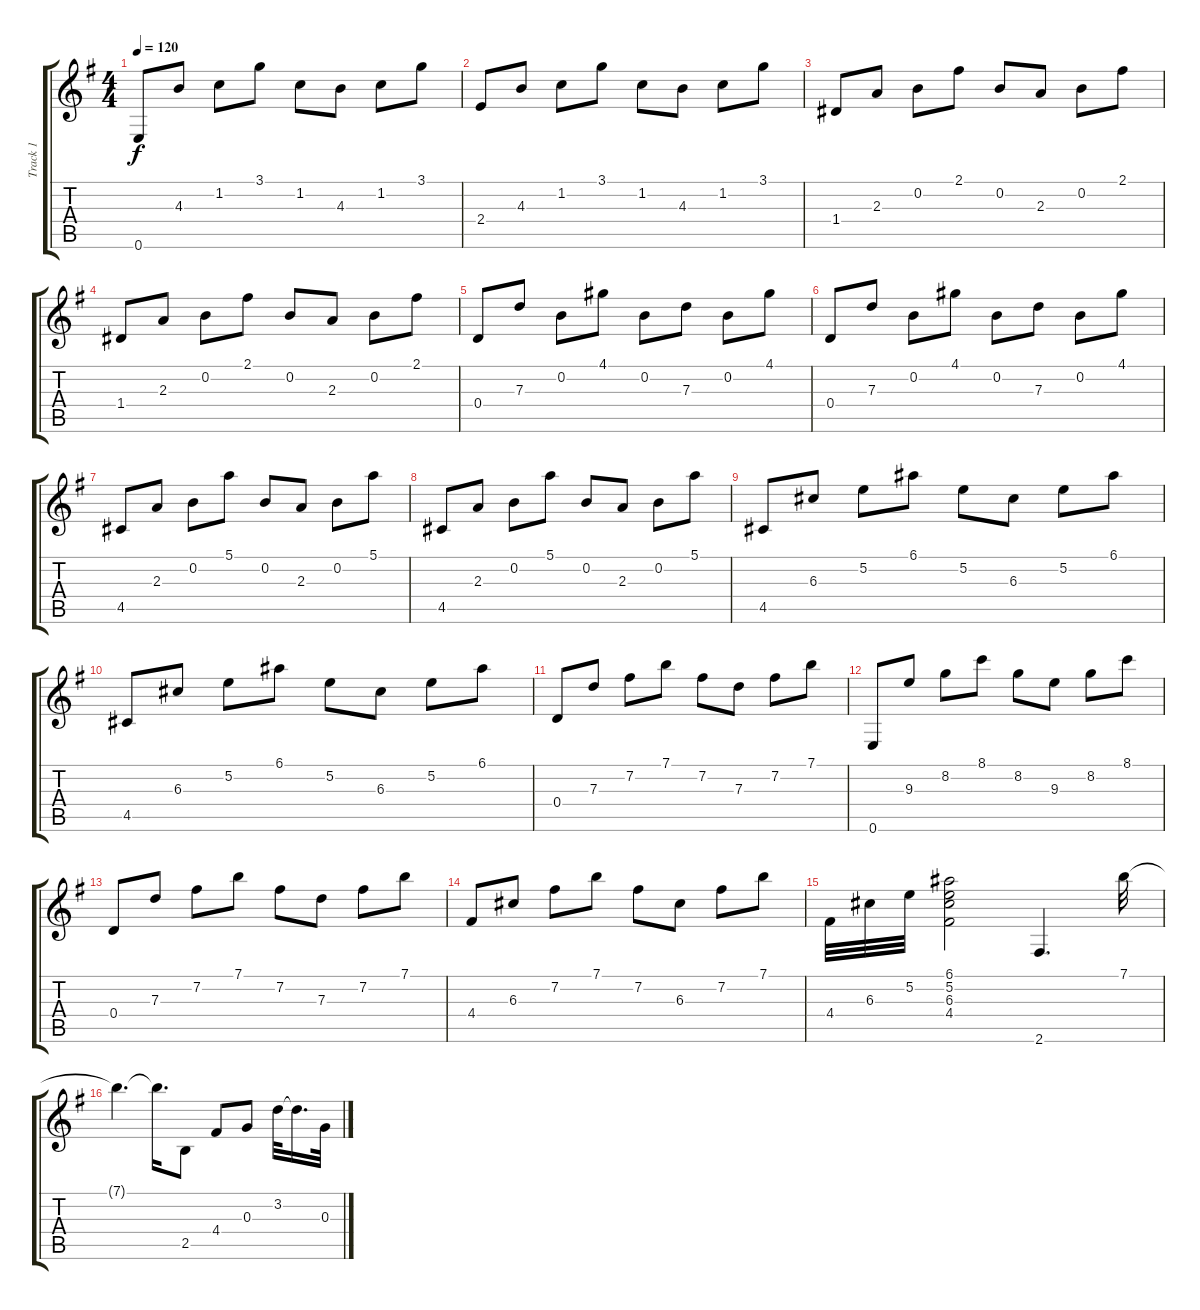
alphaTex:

\track ("Track 1" "Track 1") {instrument acousticguitarnylon}
\staff {score tabs}
\tuning (E4 B3 G3 D3 A2 E2) {hide}
\ts (4 4)
\tempo 120
\clef g2
\ks eminor
0.6.8{dy f} 4.3.8 1.2.8 3.1.8 1.2.8 4.3.8 1.2.8 3.1.8 |
2.4.8 4.3.8 1.2.8 3.1.8 1.2.8 4.3.8 1.2.8 3.1.8 |
1.4.8 2.3.8 0.2.8 2.1.8 0.2.8 2.3.8 0.2.8 2.1.8 |
1.4.8 2.3.8 0.2.8 2.1.8 0.2.8 2.3.8 0.2.8 2.1.8 |
0.4.8 7.3.8 0.2.8 4.1.8 0.2.8 7.3.8 0.2.8 4.1.8 |
0.4.8 7.3.8 0.2.8 4.1.8 0.2.8 7.3.8 0.2.8 4.1.8 |
4.5.8 2.3.8 0.2.8 5.1.8 0.2.8 2.3.8 0.2.8 5.1.8 |
4.5.8 2.3.8 0.2.8 5.1.8 0.2.8 2.3.8 0.2.8 5.1.8 |
4.5.8 6.3.8 5.2.8 6.1.8 5.2.8 6.3.8 5.2.8 6.1.8 |
4.5.8 6.3.8 5.2.8 6.1.8 5.2.8 6.3.8 5.2.8 6.1.8 |
0.4.8 7.3.8 7.2.8 7.1.8 7.2.8 7.3.8 7.2.8 7.1.8 |
0.6.8 9.3.8 8.2.8 8.1.8 8.2.8 9.3.8 8.2.8 8.1.8 |
0.4.8 7.3.8 7.2.8 7.1.8 7.2.8 7.3.8 7.2.8 7.1.8 |
4.4.8 6.3.8 7.2.8 7.1.8 7.2.8 6.3.8 7.2.8 7.1.8 |
4.4.32 6.3.32 5.2.32 (6.1 5.2 6.3 4.4).2 2.6.4{d} 7.1.32 |
7.1{t}.4{d} 7.1{t}.16{d} 2.5.8 4.4.8 0.3.8 3.2.32 3.2{t}.16{d} 0.3.32
